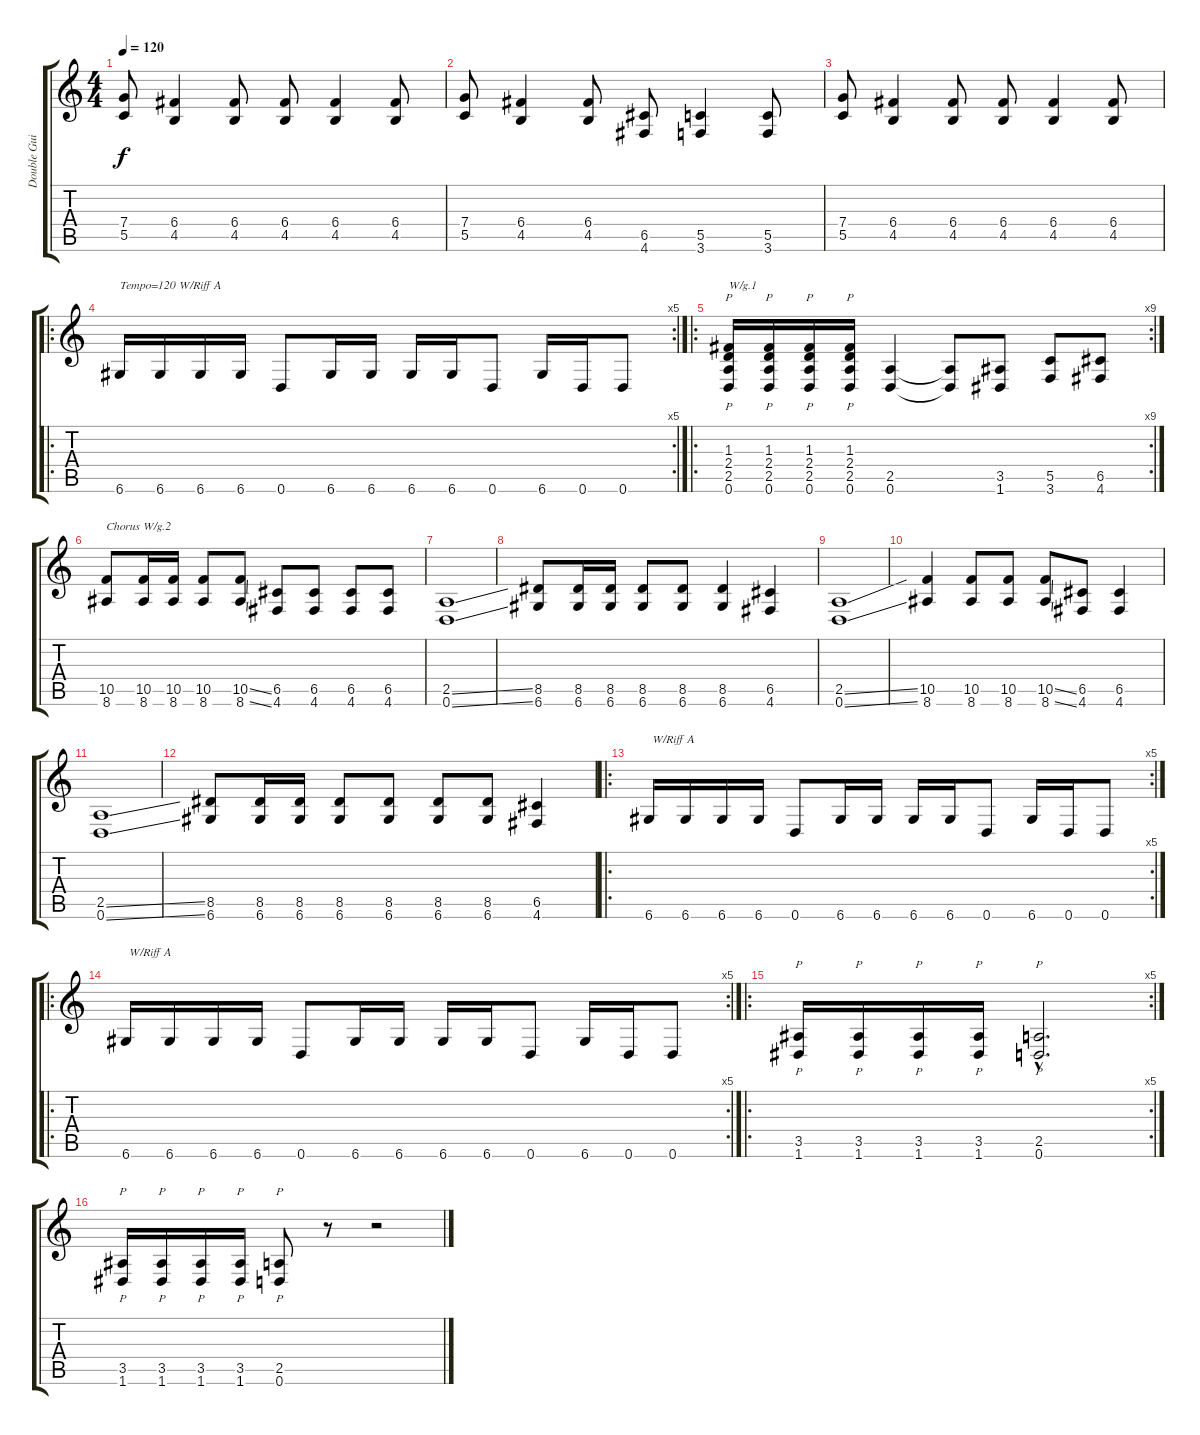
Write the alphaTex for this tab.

\track ("Double Guitare I" "Double Gui") {instrument distortionguitar}
\staff {score tabs}
\tuning (D4 A3 F3 C3 G2 D2) {hide}
\ts (4 4)
\tempo 120
\clef g2
\ks c
(7.4 5.5).8{dy f} (6.4 4.5).4 (6.4 4.5).8 (6.4 4.5).8 (6.4 4.5).4 (6.4 4.5).8 |
(7.4 5.5).8 (6.4 4.5).4 (6.4 4.5).8 (6.5 4.6).8 (5.5 3.6).4 (5.5 3.6).8 |
(7.4 5.5).8 (6.4 4.5).4 (6.4 4.5).8 (6.4 4.5).8 (6.4 4.5).4 (6.4 4.5).8 |
\ro
\rc 5
6.6.16{txt "Tempo=120 W/Riff A"} 6.6.16 6.6.16 6.6.16 0.6.8 6.6.16 6.6.16 6.6.16 6.6.16 0.6.8 6.6.16 0.6.16 0.6.8 |
\ro
\rc 9
(1.3 2.4 2.5 0.6).16{p txt "W/g.1"} (1.3 2.4 2.5 0.6).16{p} (1.3 2.4 2.5 0.6).16{p} (1.3 2.4 2.5 0.6).16{p} (2.5 0.6).4 (2.5{t} 0.6{t}).8 (3.5 1.6).8 (5.5 3.6).8 (6.5 4.6).8 |
(10.5 8.6).8{txt "Chorus W/g.2"} (10.5 8.6).16 (10.5 8.6).16 (10.5 8.6).8 (10.5{ss} 8.6{ss}).8 (6.5 4.6).8 (6.5 4.6).8 (6.5 4.6).8 (6.5 4.6).8 |
(2.5{ss} 0.6{ss}).1 |
(8.5 6.6).8 (8.5 6.6).16 (8.5 6.6).16 (8.5 6.6).8 (8.5 6.6).8 (8.5 6.6).4 (6.5 4.6).4 |
(2.5{ss} 0.6{ss}).1 |
(10.5 8.6).4 (10.5 8.6).8 (10.5 8.6).8 (10.5{ss} 8.6{ss}).8 (6.5 4.6).8 (6.5 4.6).4 |
(2.5{ss} 0.6{ss}).1 |
(8.5 6.6).8 (8.5 6.6).16 (8.5 6.6).16 (8.5 6.6).8 (8.5 6.6).8 (8.5 6.6).8 (8.5 6.6).8 (6.5 4.6).4 |
\ro
\rc 5
6.6.16{txt " W/Riff A"} 6.6.16 6.6.16 6.6.16 0.6.8 6.6.16 6.6.16 6.6.16 6.6.16 0.6.8 6.6.16 0.6.16 0.6.8 |
\ro
\rc 5
6.6.16{txt " W/Riff A"} 6.6.16 6.6.16 6.6.16 0.6.8 6.6.16 6.6.16 6.6.16 6.6.16 0.6.8 6.6.16 0.6.16 0.6.8 |
\ro
\rc 5
(3.5 1.6).16{p} (3.5 1.6).16{p} (3.5 1.6).16{p} (3.5 1.6).16{p} (2.5{hac} 0.6{hac}).2{p d} |
(3.5 1.6).16{p} (3.5 1.6).16{p} (3.5 1.6).16{p} (3.5 1.6).16{p} (2.5 0.6).8{p} r.8 r.2
